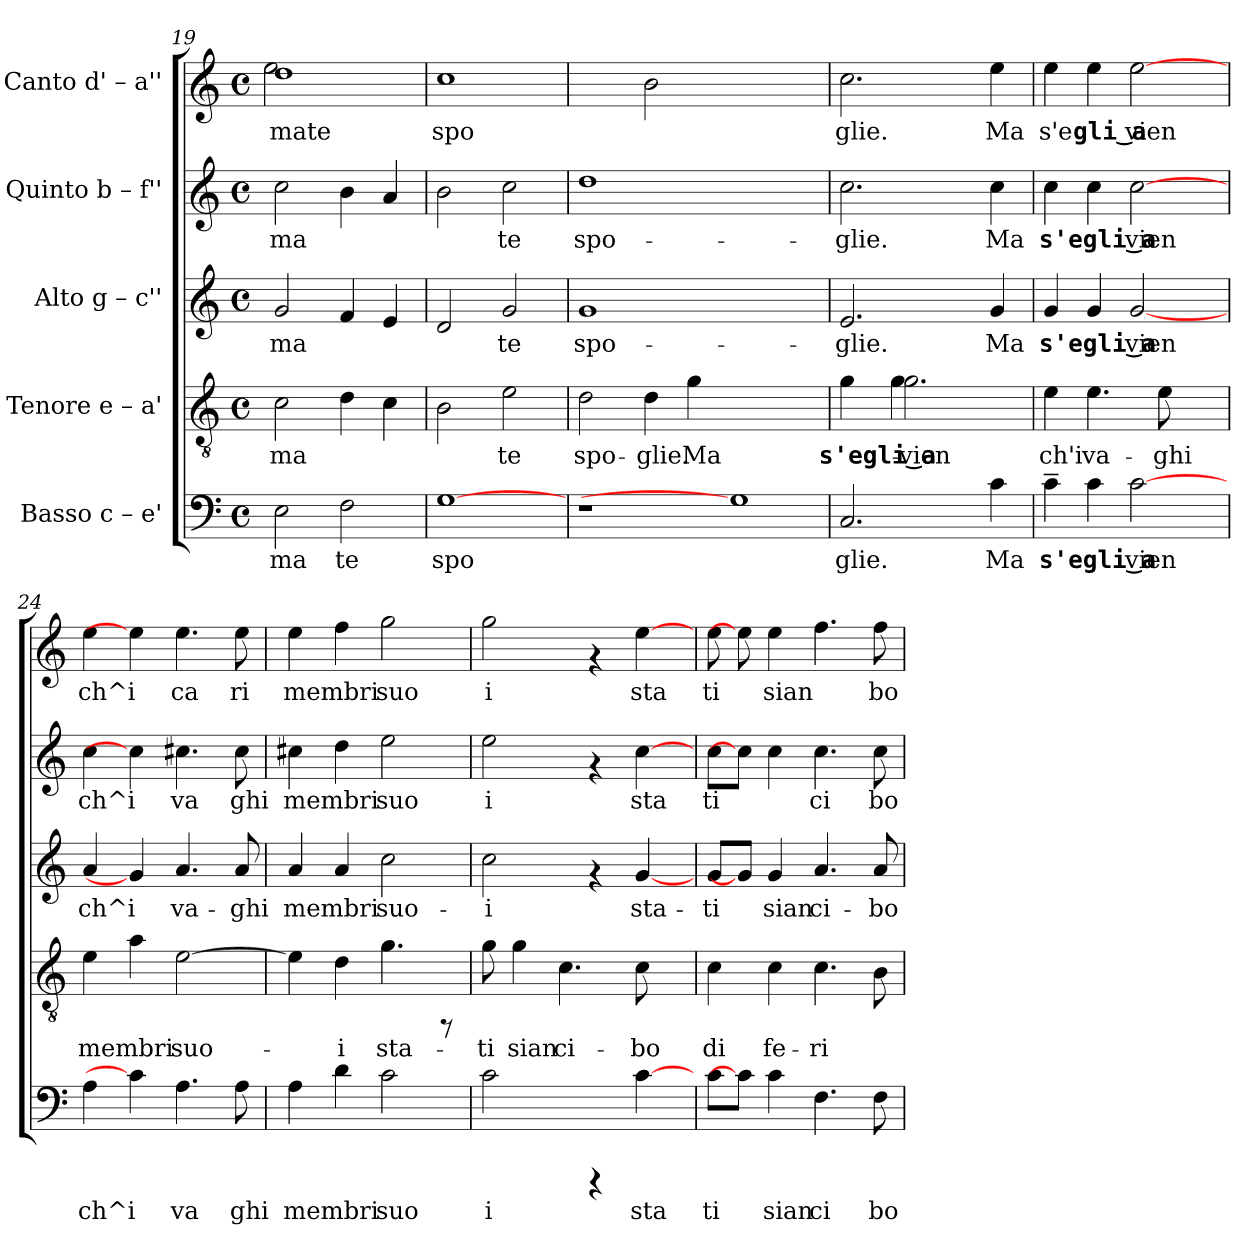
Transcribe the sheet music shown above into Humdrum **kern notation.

**kern	**text	**kern	**text	**kern	**text	**kern	**text	**kern	**text
*part5	*part5	*part4	*part4	*part3	*part3	*part2	*part2	*part1	*part1
*staff5	*staff5	*staff4	*staff4	*staff3	*staff3	*staff2	*staff2	*staff1	*staff1
*I"Basso  c – e'	*	*I"Tenore  e – a'	*	*I"Alto  g – c''	*	*I"Quinto  b – f''	*	*I"Canto  d' – a''	*
*clefF4	*	*clefGv2	*	*clefG2	*	*clefG2	*	*clefG2	*
*k[]	*	*k[]	*	*k[]	*	*k[]	*	*k[]	*
*C:	*	*C:	*	*C:	*	*C:	*	*C:	*
*M4/4	*	*M4/4	*	*M4/4	*	*M4/4	*	*M4/4	*
*met(c)	*	*met(c)	*	*met(c)	*	*met(c)	*	*met(c)	*
=19	=19	=19	=19	=19	=19	=19	=19	=19	=19
!	!LO:LY:b:cj	!	!LO:LY:b:rj	!	!LO:LY:b:cj	!	!LO:LY:b:cj	!	!LO:LY:b:cj
*	*	*	*	*	*	*	*	*^	*
2E\	ma	2c\	-ma-	2g/	-ma-	2cc\	-ma-	1dd	2ee\	mate
!	!LO:LY:b:cj	!	!LO:LY:b:rj	!	!LO:LY:b:cj	!	!LO:LY:b:cj	!	!	!
2F\	te	4d\	--	4f/	--	4b\	--	.	2ryy	.
!	!	!	!LO:LY:b:rj	!	!LO:LY:b:cj	!	!LO:LY:b:cj	!	!	!
.	.	4c\	--	4e/	--	4a/	--	.	.	.
*	*	*	*	*	*	*	*	*v	*v	*
=20	=20	=20	=20	=20	=20	=20	=20	=20	=20
!	!LO:LY:b:cj	!	!LO:LY:b:rj	!	!LO:LY:b:cj	!	!LO:LY:b:cj	!	!LO:LY:b:cj
[1G	spo	2B\	--	2d/	--	2b\	--	1cc	spo
!	!	!	!LO:LY:b:rj	!	!LO:LY:b:cj	!	!LO:LY:b:cj	!	!
.	.	2e\	-te	2g/	-te	2cc\	-te	.	.
=21	=21	=21	=21	=21	=21	=21	=21	=21	=21
!	!	!	!LO:LY:b:rj	!	!LO:LY:b:cj	!	!LO:LY:b:cj	!	!
1r	.	2d\	spo-	1g	spo-	1dd	spo-	2ryy	.
!	!	!	!LO:LY:b:rj	!	!	!	!	!	!LO:LY:b:cj
.	.	4d\	-glie.	.	.	.	.	2b\	.
!	!	!	!LO:LY:b:rj	!	!	!	!	!	!
.	.	4g\	Ma	.	.	.	.	.	.
1G]	.	1ryy	.	1ryy	.	1ryy	.	1ryy	.
=22	=22	=22	=22	=22	=22	=22	=22	=22	=22
!	!LO:LY:b:cj	!	!LO:LY:b:rj	!	!LO:LY:b:cj	!	!LO:LY:b:cj	!	!LO:LY:b:cj
*	*	*^	*	*	*	*	*	*	*
2.C/	glie.	4g\	4ryy	s'egli‿a-	2.e/	-glie.	2.cc\	-glie.	2.cc\	glie.
!	!	!	!	!LO:LY:b:rj	!	!	!	!	!	!
.	.	2.g\	4g\	-vien	.	.	.	.	.	.
.	.	.	2ryy	.	.	.	.	.	.	.
!	!LO:LY:b:cj	!	!	!	!	!LO:LY:b:cj	!	!LO:LY:b:cj	!	!LO:LY:b:cj
4c\	Ma	.	.	.	4g/	Ma	4cc\	Ma	4ee\	Ma
*	*	*v	*v	*	*	*	*	*	*	*
!!LO:PB:g=z
=23	=23	=23	=23	=23	=23	=23	=23	=23	=23
!	!LO:LY:b:cj	!	!LO:LY:b:rj	!	!LO:LY:b:cj	!	!LO:LY:b:cj	!	!LO:LY:b:cj
4c~>\	s'egli‿a	4e\	ch'i	4g/	s'egli‿a-	4cc\	s'egli‿a	4ee\	s'e
!	!LO:LY:b:cj	!	!LO:LY:b:rj	!	!LO:LY:b:cj	!	!LO:LY:b:cj	!	!LO:LY:b:cj
4c\	.	4.e\	va-	4g/	--	4cc\	.	4ee\	gli‿a
!	!LO:LY:b:cj	!	!	!	!LO:LY:b:cj	!	!LO:LY:b:cj	!	!LO:LY:b:cj
[2c\	vien	.	.	[2g/	-vien	[2cc\	vien	[2ee\	vien
!	!	!	!LO:LY:b:rj	!	!	!	!	!	!
.	.	8e\	-ghi	.	.	.	.	.	.
.	.	4ryy	.	.	.	.	.	.	.
=24	=24	=24	=24	=24	=24	=24	=24	=24	=24
!	!LO:LY:b:cj	!	!LO:LY:b:rj	!	!LO:LY:b:cj	!	!LO:LY:b:cj	!	!LO:LY:b:cj
4A\	ch^i	4e\	membri	4a/	ch^i	4cc\	ch^i	4ee\	ch^i
!	!	!	!LO:LY:b:rj	!	!	!	!	!	!
4c\]	.	4a\	.	4g/]	.	4cc\]	.	4ee\]	.
!	!LO:LY:b:cj	!	!LO:LY:b:rj	!	!LO:LY:b:cj	!	!LO:LY:b:cj	!	!LO:LY:b:cj
4.A\	va	[2e\	suo-	4.a/	va-	4.cc#X\	va	4.ee\	ca
!	!LO:LY:b:cj	!	!	!	!LO:LY:b:cj	!	!LO:LY:b:cj	!	!LO:LY:b:cj
8A\	ghi	.	.	8a/	-ghi	8cc#\	ghi	8ee\	ri
=25	=25	=25	=25	=25	=25	=25	=25	=25	=25
!	!LO:LY:b:cj	!	!	!	!LO:LY:b:cj	!	!LO:LY:b:cj	!	!LO:LY:b:cj
4A\	membri	4e\]	.	4a/	membri	4cc#X\	membri	4ee\	membri
!	!LO:LY:b:cj	!	!LO:LY:b:rj	!	!LO:LY:b:cj	!	!LO:LY:b:cj	!	!LO:LY:b:cj
4d\	.	4d\	-i	4a/	.	4dd\	.	4ff\	.
!	!LO:LY:b:cj	!	!LO:LY:b:rj	!	!LO:LY:b:cj	!	!LO:LY:b:cj	!	!LO:LY:b:cj
2c\	suo	4.g\	sta-	2cc\	suo-	2ee\	suo	2gg\	suo
.	.	8rFF	.	.	.	.	.	.	.
=26	=26	=26	=26	=26	=26	=26	=26	=26	=26
!	!LO:LY:b:cj	!	!LO:LY:b:rj	!	!LO:LY:b:cj	!	!LO:LY:b:cj	!	!LO:LY:b:cj
2c\	i	8g\	-ti	2cc\	-i	2ee\	i	2gg\	i
!	!	!	!LO:LY:b:rj	!	!	!	!	!	!
.	.	4g\	sian	.	.	.	.	.	.
!	!	!	!LO:LY:b:rj	!	!	!	!	!	!
.	.	4.c\	ci-	.	.	.	.	.	.
4rCCC	.	.	.	4rf	.	4rf	.	4rf	.
!	!LO:LY:b:cj	!	!LO:LY:b:rj	!	!LO:LY:b:cj	!	!LO:LY:b:cj	!	!LO:LY:b:cj
[4c\	sta	8c\	-bo	[4g/	sta-	[4cc\	sta	[4ee\	sta
.	.	8ryy	.	.	.	.	.	.	.
=27	=27	=27	=27	=27	=27	=27	=27	=27	=27
!	!LO:LY:b:cj	!	!LO:LY:b:rj	!	!LO:LY:b:cj	!	!LO:LY:b:cj	!	!LO:LY:b:cj
8c\L	ti	4c\	di	8g/L	-ti	8cc\L	ti	8ee\	ti
8c\J]	.	.	.	8g/J]	.	8cc\J]	.	8ee\]	.
!	!LO:LY:b:cj	!	!LO:LY:b:rj	!	!LO:LY:b:cj	!	!	!	!LO:LY:b:cj
4c\	sian	4c\	fe-	4g/	sian	4cc\	.	4ee\	sian
!	!LO:LY:b:cj	!	!LO:LY:b:rj	!	!LO:LY:b:cj	!	!LO:LY:b:cj	!	!
4.F\	ci	4.c\	-ri-	4.a/	ci-	4.cc\	ci	4.ff\	.
!	!LO:LY:b:cj	!	!LO:LY:b:rj	!	!LO:LY:b:cj	!	!LO:LY:b:cj	!	!LO:LY:b:cj
8F\	bo	8B\	--	8a/	-bo	8cc\	bo	8ff\	bo
=	=	=	=	=	=	=	=	=	=
*-	*-	*-	*-	*-	*-	*-	*-	*-	*-
